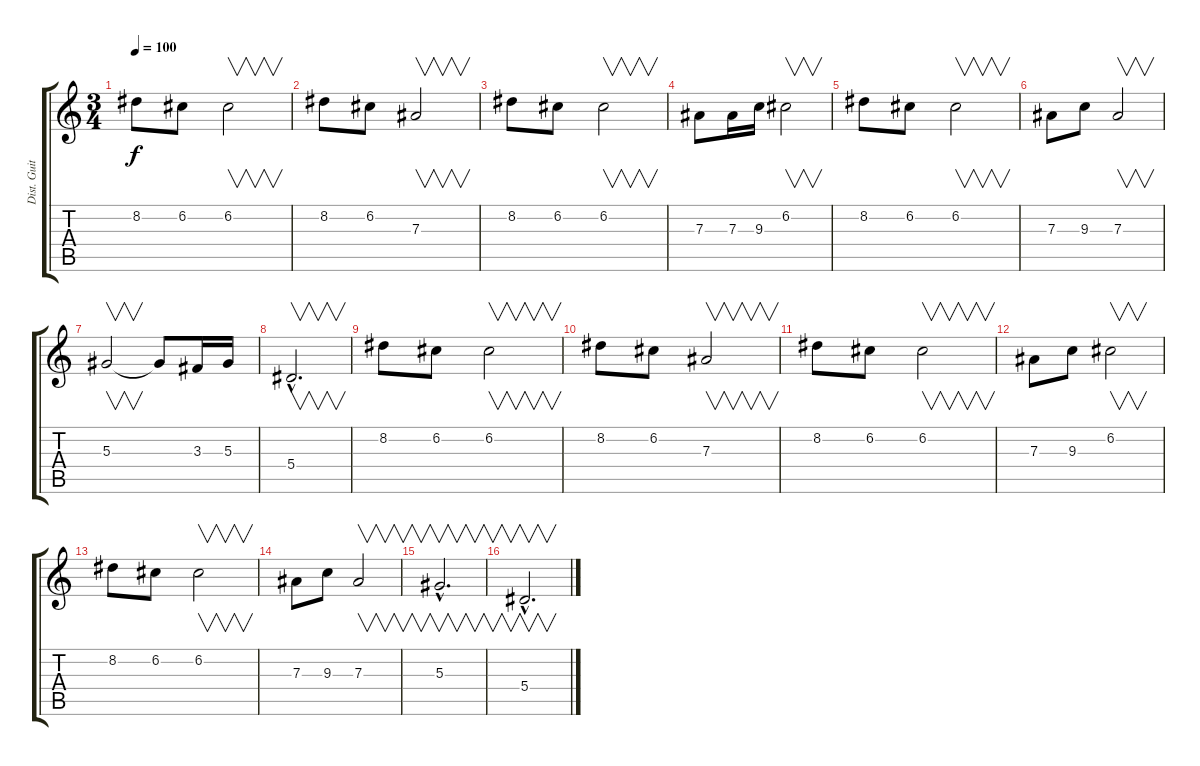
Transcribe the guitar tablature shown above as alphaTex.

\track ("Dist. Guitar" "Dist. Guit") {instrument distortionguitar}
\staff {score tabs}
\tuning (C4 G3 Eb3 Bb2 F2 C2) {hide}
\ts (3 4)
\tempo 100
\clef g2
\ks c
8.2.8{dy f} 6.2.8 6.2.2{v} |
8.2.8 6.2.8 7.3.2{v} |
8.2.8 6.2.8 6.2.2{v} |
7.3.8 7.3.16 9.3.16 6.2.2{v} |
8.2.8 6.2.8 6.2.2{v} |
7.3.8 9.3.8 7.3.2{v} |
5.3.2{v} 5.3{t}.8 3.3.16 5.3.16 |
5.4{hac}.2{v d} |
8.2.8 6.2.8 6.2.2{v} |
8.2.8 6.2.8 7.3.2{v} |
8.2.8 6.2.8 6.2.2{v} |
7.3.8 9.3.8 6.2.2{v} |
8.2.8 6.2.8 6.2.2{v} |
7.3.8 9.3.8 7.3.2{v} |
5.3{hac}.2{v d} |
5.4{hac}.2{v d}
